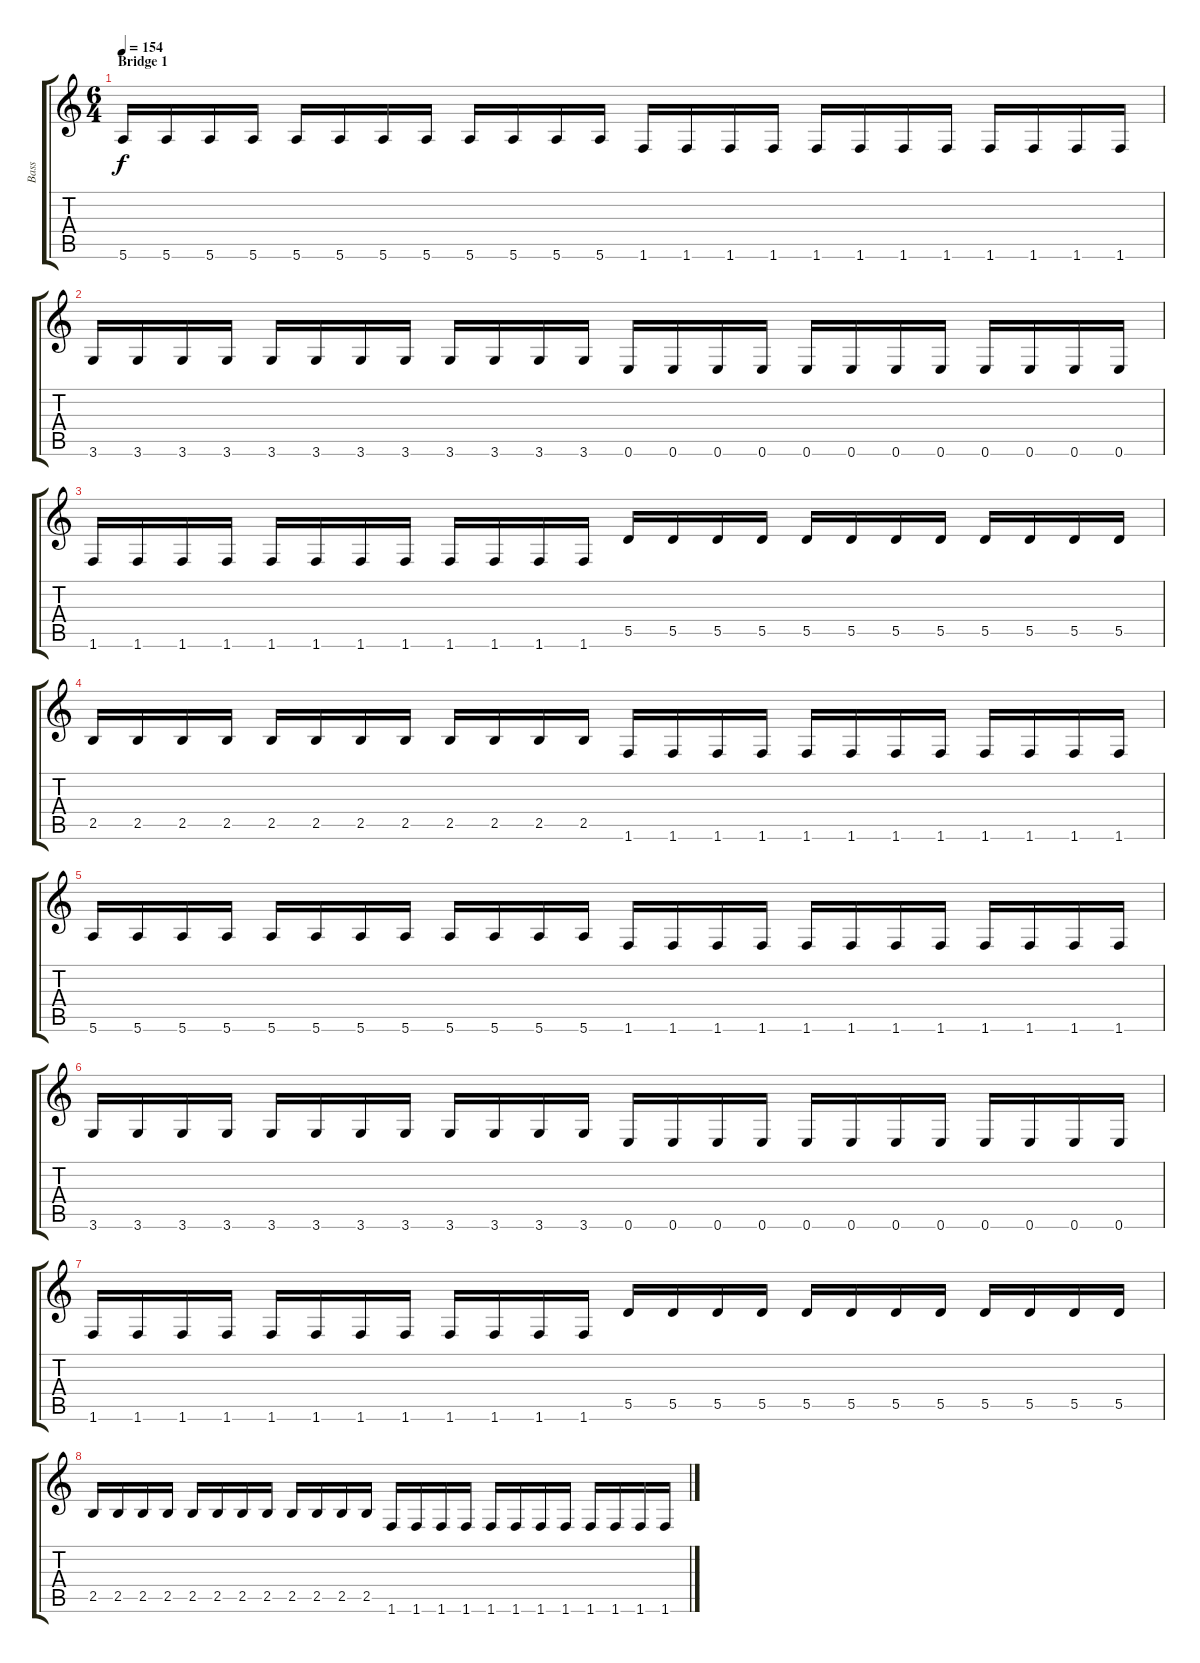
\track ("Bass" "Bass") {instrument electricbassfinger}
\staff {score tabs}
\tuning (E4 B3 G3 D3 A2 E2) {hide}
\ts (6 4)
\section ("" "Bridge 1")
\tempo 154
\clef g2
\ks c
5.6.16{dy f} 5.6.16 5.6.16 5.6.16 5.6.16 5.6.16 5.6.16 5.6.16 5.6.16 5.6.16 5.6.16 5.6.16 1.6.16 1.6.16 1.6.16 1.6.16 1.6.16 1.6.16 1.6.16 1.6.16 1.6.16 1.6.16 1.6.16 1.6.16 |
3.6.16 3.6.16 3.6.16 3.6.16 3.6.16 3.6.16 3.6.16 3.6.16 3.6.16 3.6.16 3.6.16 3.6.16 0.6.16 0.6.16 0.6.16 0.6.16 0.6.16 0.6.16 0.6.16 0.6.16 0.6.16 0.6.16 0.6.16 0.6.16 |
1.6.16 1.6.16 1.6.16 1.6.16 1.6.16 1.6.16 1.6.16 1.6.16 1.6.16 1.6.16 1.6.16 1.6.16 5.5.16 5.5.16 5.5.16 5.5.16 5.5.16 5.5.16 5.5.16 5.5.16 5.5.16 5.5.16 5.5.16 5.5.16 |
2.5.16 2.5.16 2.5.16 2.5.16 2.5.16 2.5.16 2.5.16 2.5.16 2.5.16 2.5.16 2.5.16 2.5.16 1.6.16 1.6.16 1.6.16 1.6.16 1.6.16 1.6.16 1.6.16 1.6.16 1.6.16 1.6.16 1.6.16 1.6.16 |
5.6.16 5.6.16 5.6.16 5.6.16 5.6.16 5.6.16 5.6.16 5.6.16 5.6.16 5.6.16 5.6.16 5.6.16 1.6.16 1.6.16 1.6.16 1.6.16 1.6.16 1.6.16 1.6.16 1.6.16 1.6.16 1.6.16 1.6.16 1.6.16 |
3.6.16 3.6.16 3.6.16 3.6.16 3.6.16 3.6.16 3.6.16 3.6.16 3.6.16 3.6.16 3.6.16 3.6.16 0.6.16 0.6.16 0.6.16 0.6.16 0.6.16 0.6.16 0.6.16 0.6.16 0.6.16 0.6.16 0.6.16 0.6.16 |
1.6.16 1.6.16 1.6.16 1.6.16 1.6.16 1.6.16 1.6.16 1.6.16 1.6.16 1.6.16 1.6.16 1.6.16 5.5.16 5.5.16 5.5.16 5.5.16 5.5.16 5.5.16 5.5.16 5.5.16 5.5.16 5.5.16 5.5.16 5.5.16 |
2.5.16 2.5.16 2.5.16 2.5.16 2.5.16 2.5.16 2.5.16 2.5.16 2.5.16 2.5.16 2.5.16 2.5.16 1.6.16 1.6.16 1.6.16 1.6.16 1.6.16 1.6.16 1.6.16 1.6.16 1.6.16 1.6.16 1.6.16 1.6.16
